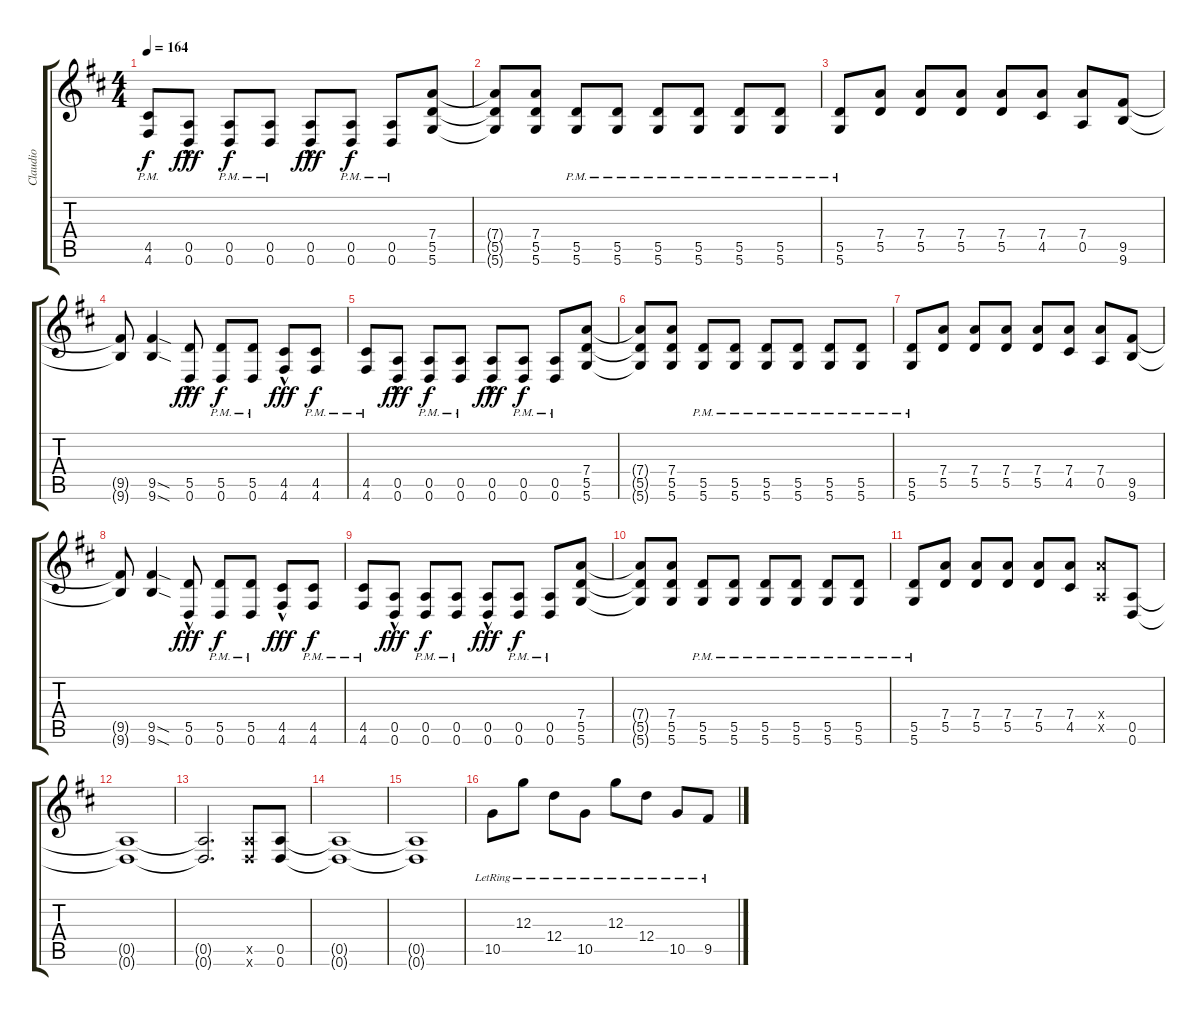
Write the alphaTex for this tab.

\track ("Claudio" "Claudio") {instrument distortionguitar}
\staff {score tabs}
\tuning (E4 B3 G3 D3 A2 D2) {hide}
\ts (4 4)
\tempo 164
\clef g2
\ks d
(4.5{pm} 4.6{pm}).8{dy f} (0.5{hac} 0.6{hac}).8{dy fff} (0.5{pm} 0.6{pm}).8{dy f} (0.5{pm} 0.6{pm}).8 (0.5{hac} 0.6{hac}).8{dy fff} (0.5{pm} 0.6{pm}).8{dy f} (0.5{pm} 0.6{pm}).8 (7.4 5.5 5.6).8 |
(7.4{t} 5.5{t} 5.6{t}).8 (7.4 5.5 5.6).8 (5.5{pm} 5.6{pm}).8 (5.5{pm} 5.6{pm}).8 (5.5{pm} 5.6{pm}).8 (5.5{pm} 5.6{pm}).8 (5.5{pm} 5.6{pm}).8 (5.5{pm} 5.6{pm}).8 |
(5.5{pm} 5.6{pm}).8 (7.4 5.5).8 (7.4 5.5).8 (7.4 5.5).8 (7.4 5.5).8 (7.4 4.5).8 (7.4 0.5).8 (9.5 9.6).8 |
(9.5{t} 9.6{t}).8 (9.5{sod} 9.6{sod}).4 (5.5{hac} 0.6{hac}).8{dy fff} (5.5{pm} 0.6{pm}).8{dy f} (5.5{pm} 0.6{pm}).8 (4.5{hac} 4.6{hac}).8{dy fff} (4.5{pm} 4.6{pm}).8{dy f} |
(4.5{pm} 4.6{pm}).8 (0.5{hac} 0.6{hac}).8{dy fff} (0.5{pm} 0.6{pm}).8{dy f} (0.5{pm} 0.6{pm}).8 (0.5{hac} 0.6{hac}).8{dy fff} (0.5{pm} 0.6{pm}).8{dy f} (0.5{pm} 0.6{pm}).8 (7.4 5.5 5.6).8 |
(7.4{t} 5.5{t} 5.6{t}).8 (7.4 5.5 5.6).8 (5.5{pm} 5.6{pm}).8 (5.5{pm} 5.6{pm}).8 (5.5{pm} 5.6{pm}).8 (5.5{pm} 5.6{pm}).8 (5.5{pm} 5.6{pm}).8 (5.5{pm} 5.6{pm}).8 |
(5.5{pm} 5.6{pm}).8 (7.4 5.5).8 (7.4 5.5).8 (7.4 5.5).8 (7.4 5.5).8 (7.4 4.5).8 (7.4 0.5).8 (9.5 9.6).8 |
(9.5{t} 9.6{t}).8 (9.5{sod} 9.6{sod}).4 (5.5{hac} 0.6{hac}).8{dy fff} (5.5{pm} 0.6{pm}).8{dy f} (5.5{pm} 0.6{pm}).8 (4.5{hac} 4.6{hac}).8{dy fff} (4.5{pm} 4.6{pm}).8{dy f} |
(4.5{pm} 4.6{pm}).8 (0.5{hac} 0.6{hac}).8{dy fff} (0.5{pm} 0.6{pm}).8{dy f} (0.5{pm} 0.6{pm}).8 (0.5{hac} 0.6{hac}).8{dy fff} (0.5{pm} 0.6{pm}).8{dy f} (0.5{pm} 0.6{pm}).8 (7.4 5.5 5.6).8 |
(7.4{t} 5.5{t} 5.6{t}).8 (7.4 5.5 5.6).8 (5.5{pm} 5.6{pm}).8 (5.5{pm} 5.6{pm}).8 (5.5{pm} 5.6{pm}).8 (5.5{pm} 5.6{pm}).8 (5.5{pm} 5.6{pm}).8 (5.5{pm} 5.6{pm}).8 |
(5.5{pm} 5.6{pm}).8 (7.4 5.5).8 (7.4 5.5).8 (7.4 5.5).8 (7.4 5.5).8 (7.4 4.5).8 (7.4{x} 0.5{x}).8 (0.5 0.6).8 |
(0.5{t} 0.6{t}).1 |
(0.5{t} 0.6{t}).2{d} (0.5{x} 0.6{x}).8 (0.5 0.6).8 |
(0.5{t} 0.6{t}).1 |
(0.5{t} 0.6{t}).1 |
10.5{lr}.8 12.3{lr}.8 12.4{lr}.8 10.5{lr}.8 12.3{lr}.8 12.4{lr}.8 10.5{lr}.8 9.5{lr}.8
